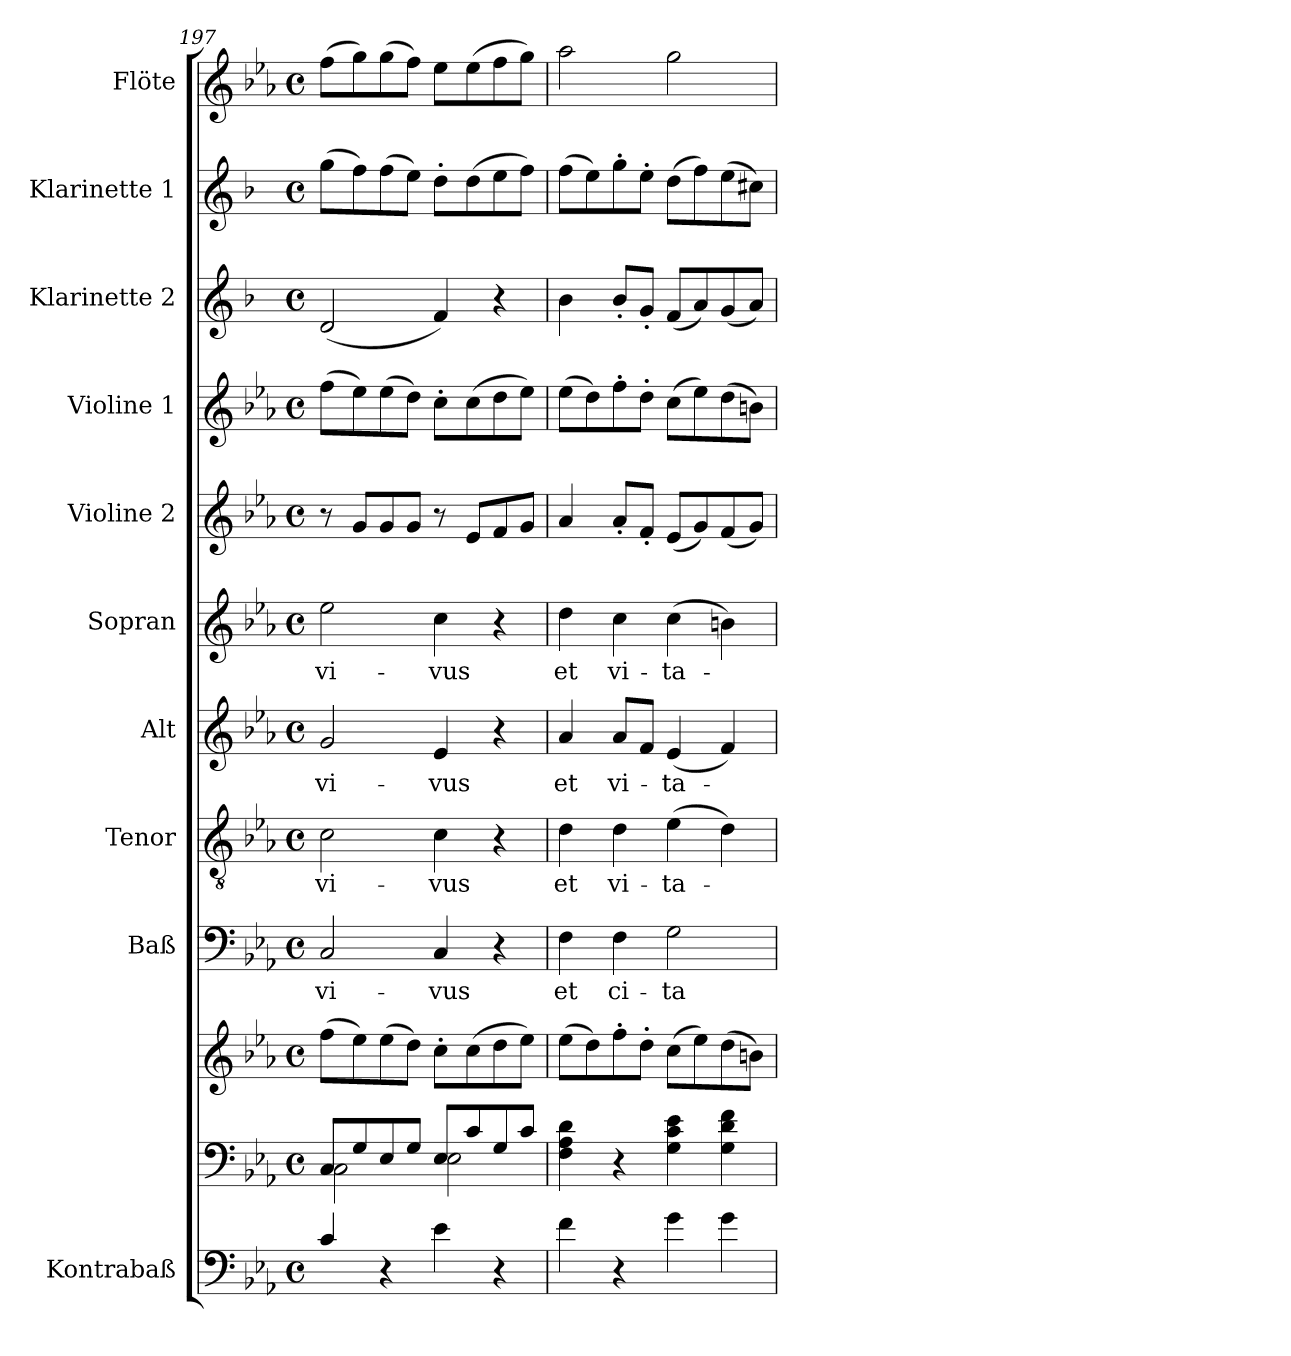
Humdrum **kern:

**kern	**kern	**kern	**kern	**text	**kern	**text	**kern	**text	**kern	**text	**kern	**kern	**kern	**kern	**kern
*part11	*part10	*part10	*part9	*part9	*part8	*part8	*part7	*part7	*part6	*part6	*part5	*part4	*part3	*part2	*part1
*staff12	*staff11	*staff10	*staff9	*staff9	*staff8	*staff8	*staff7	*staff7	*staff6	*staff6	*staff5	*staff4	*staff3	*staff2	*staff1
*I"Kontrabaß	*	*	*I"Baß	*	*I"Tenor	*	*I"Alt	*	*I"Sopran	*	*I"Violine 2	*I"Violine 1	*I"Klarinette 2	*I"Klarinette 1	*I"Flöte
*	*	*	*	*	*	*	*	*	*	*	*I'Vln	*I'Vln	*	*	*I'Fl
*clefF4	*clefF4	*clefG2	*clefF4	*	*clefGv2	*	*clefG2	*	*clefG2	*	*clefG2	*clefG2	*clefG2	*clefG2	*clefG2
*ITrd7c12	*	*	*	*	*	*	*	*	*	*	*	*	*ITrd1c2	*ITrd1c2	*
*k[b-e-a-]	*k[b-e-a-]	*k[b-e-a-]	*k[b-e-a-]	*	*k[b-e-a-]	*	*k[b-e-a-]	*	*k[b-e-a-]	*	*k[b-e-a-]	*k[b-e-a-]	*k[b-e-a-]	*k[b-e-a-]	*k[b-e-a-]
*E-:	*E-:	*E-:	*E-:	*	*E-:	*	*E-:	*	*E-:	*	*E-:	*E-:	*E-:	*E-:	*E-:
*M4/4	*M4/4	*M4/4	*M4/4	*	*M4/4	*	*M4/4	*	*M4/4	*	*M4/4	*M4/4	*M4/4	*M4/4	*M4/4
*met(c)	*met(c)	*met(c)	*met(c)	*	*met(c)	*	*met(c)	*	*met(c)	*	*met(c)	*met(c)	*met(c)	*met(c)	*met(c)
=197	=197	=197	=197	=197	=197	=197	=197	=197	=197	=197	=197	=197	=197	=197	=197
*	*^	*	*	*	*	*	*	*	*	*	*	*	*	*	*
!	!	!	!	!	!LO:LY:b	!	!LO:LY:b	!	!LO:LY:b	!	!LO:LY:b	!	!	!	!	!
4C/	8C/L	2C\	(>8ff\L	2C/	vi-	2c\	vi-	2g/	vi-	2ee-\	vi-	8r	(>8ff\L	(<2c/	(>8ff\L	(>8ff\L
.	8G/	.	8ee-\)	.	.	.	.	.	.	.	.	8g/L	8ee-\)	.	8ee-\)	8gg\)
4r	8E-/	.	(>8ee-\	.	.	.	.	.	.	.	.	8g/	(>8ee-\	.	(>8ee-\	(>8gg\
.	8G/J	.	8dd\J)	.	.	.	.	.	.	.	.	8g/J	8dd\J)	.	8dd\J)	8ff\J)
!	!	!	!	!	!LO:LY:b	!	!LO:LY:b	!	!LO:LY:b	!	!LO:LY:b	!	!	!	!	!
4E-\	8E-/L	2E-\	8cc'>\L	4C/	-vus	4c\	-vus	4e-/	-vus	4cc\	-vus	8r	8cc'>\L	4e-/)	8cc'>\L	8ee-\L
.	8c/	.	(>8cc\	.	.	.	.	.	.	.	.	8e-/L	(>8cc\	.	(>8cc\	(>8ee-\
4r	8G/	.	8dd\	4r	.	4r	.	4r	.	4r	.	8f/	8dd\	4r	8dd\	8ff\
.	8c/J	.	8ee-\J)	.	.	.	.	.	.	.	.	8g/J	8ee-\J)	.	8ee-\J)	8gg\J)
*	*v	*v	*	*	*	*	*	*	*	*	*	*	*	*	*	*
=198	=198	=198	=198	=198	=198	=198	=198	=198	=198	=198	=198	=198	=198	=198	=198
!	!	!	!	!LO:LY:b	!	!LO:LY:b	!	!LO:LY:b	!	!LO:LY:b	!	!	!	!	!
4F\	4F\ 4A-\ 4d\	(>8ee-\L	4F\	et	4d\	et	4a-/	et	4dd\	et	4a-/	(>8ee-\L	4a-\	(>8ee-\L	2aa-\
.	.	8dd\)	.	.	.	.	.	.	.	.	.	8dd\)	.	8dd\)	.
!	!	!	!	!LO:LY:b	!	!LO:LY:b	!	!LO:LY:b	!	!LO:LY:b	!	!	!	!	!
4r	4r	8ff'>\	4F\	ci-	4d\	vi-	8a-/L	vi-	4cc\	vi-	8a-'</L	8ff'>\	8a-'</L	8ff'>\	.
.	.	8dd'>\J	.	.	.	.	8f/J	.	.	.	8f'</J	8dd'>\J	8f'</J	8dd'>\J	.
!	!	!	!	!LO:LY:b	!	!LO:LY:b	!	!LO:LY:b	!	!LO:LY:b	!	!	!	!	!
4G\	4G\ 4c\ 4e-\	(>8cc\L	2G\	-ta-	(>4e-\	-ta-	(<4e-/	-ta-	(>4cc\	-ta-	(<8e-/L	(>8cc\L	(<8e-/L	(>8cc\L	2gg\
.	.	8ee-\)	.	.	.	.	.	.	.	.	8g/)	8ee-\)	8g/)	8ee-\)	.
4G\	4G\ 4d\ 4f\	(>8dd\	.	.	4d\)	.	4f/)	.	4bn\)	.	(<8f/	(>8dd\	(<8f/	(>8dd\	.
.	.	8bn\J)	.	.	.	.	.	.	.	.	8g/J)	8bn\J)	8g/J)	8bn\J)	.
=	=	=	=	=	=	=	=	=	=	=	=	=	=	=	=
*-	*-	*-	*-	*-	*-	*-	*-	*-	*-	*-	*-	*-	*-	*-	*-
